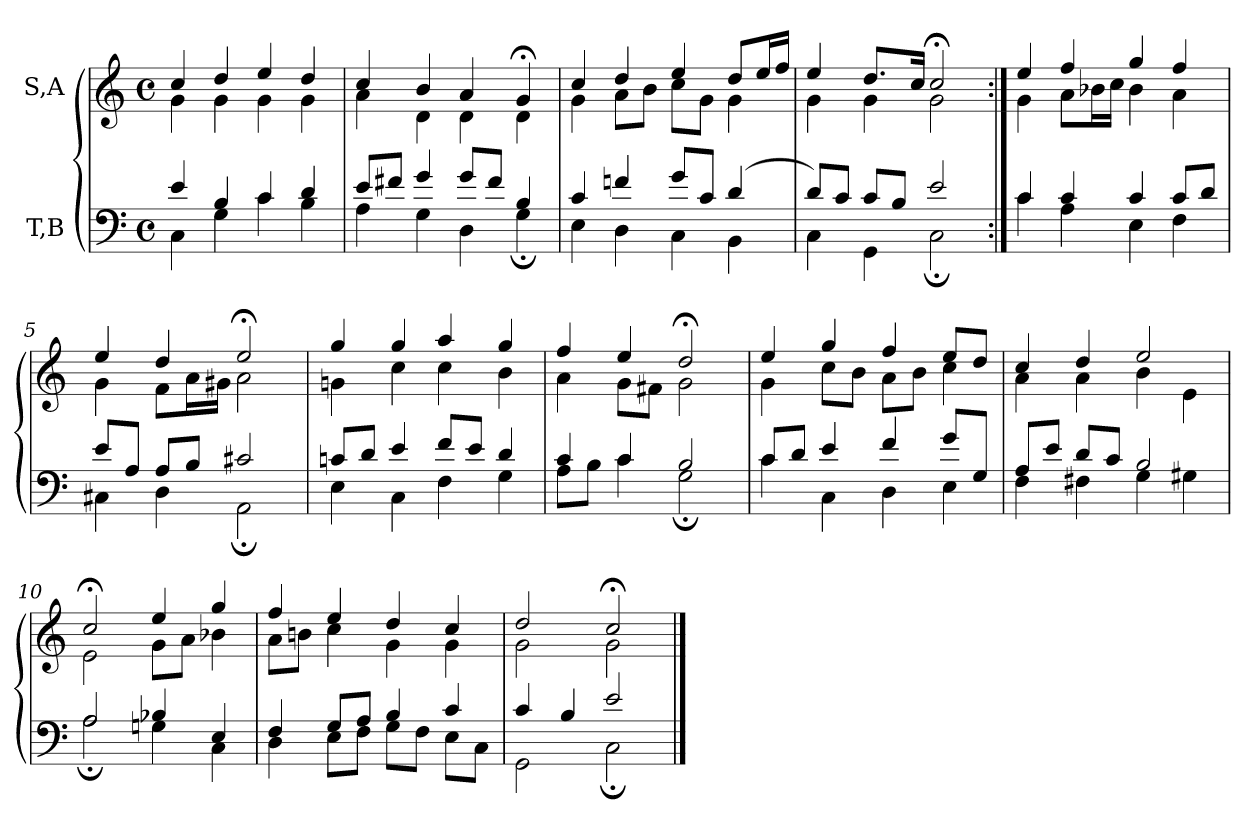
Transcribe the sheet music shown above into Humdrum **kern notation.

**kern	**kern
*part2	*part1
*staff2	*staff1
*I"T,B	*I"S,A
*clefF4	*clefG2
*k[]	*k[]
*M4/4	*M4/4
*met(c)	*met(c)
=	=
*^	*^
4e	4C	4cc	4g
4B	4G	4dd	4g
4c	4c	4ee	4g
4d	4B	4dd	4g
=1	=1	=1	=1
8eL	4A	4cc	4a
8f#XJ	.	.	.
4g	4G	4b	4d
8gL	4D	4a	4d
8f#J	.	.	.
4B	4G;	4g;<	4d
=2	=2	=2	=2
4c	4E	4cc	4g
4fn	4D	4dd	8aL
.	.	.	8bJ
8gL	4C	4ee	8ccL
8cJ	.	.	8gJ
(>4d	4BB	8ddL	4g
.	.	16eeL	.
.	.	16ffJJ	.
=3	=3	=3	=3
8dL)	4C	4ee	4g
8cJ	.	.	.
8cL	4GG	8.ddL	4g
8BJ	.	.	.
.	.	16ccJk	.
2e	2C;	2cc;<	2g
=4:|!	=4:|!	=4:|!	=4:|!
4c	4c	4ee	4g
4c	4A	4ff	8aL
.	.	.	16b-XL
.	.	.	16ccJJ
4c	4E	4gg	4b-
8cL	4F	4ff	4a
8dJ	.	.	.
=5	=5	=5	=5
8eL	4C#X	4ee	4g
8AJ	.	.	.
8AL	4D	4dd	8fL
8BJ	.	.	16aL
.	.	.	16g#XJJ
2c#X	2AA;	2ee;<	2a
=6	=6	=6	=6
8cnL	4E	4gg	4gn
8dJ	.	.	.
4e	4C	4gg	4cc
8fL	4F	4aa	4cc
8eJ	.	.	.
4d	4G	4gg	4b
=7	=7	=7	=7
4c	8AL	4ff	4a
.	8BJ	.	.
4c	4c	4ee	8gL
.	.	.	8f#XJ
2B	2G;	2dd;<	2g
=8	=8	=8	=8
8cL	4c	4ee	4g
8dJ	.	.	.
4e	4C	4gg	8ccL
.	.	.	8bJ
4f	4D	4ff	8aL
.	.	.	8bJ
8gL	4E	8eeL	4cc
8GJ	.	8ddJ	.
=9	=9	=9	=9
8AL	4F	4cc	4a
8eJ	.	.	.
8dL	4F#X	4dd	4a
8cJ	.	.	.
2B	4G	2ee	4b
.	4G#X	.	4e
=10	=10	=10	=10
2A	2A;	2cc;<	2e
4B-X	4Gn	4ee	8gL
.	.	.	8aJ
4E	4C	4gg	4b-X
=11	=11	=11	=11
4F	4D	4ff	8aL
.	.	.	8bnJ
8GL	8EL	4ee	4cc
8AJ	8FJ	.	.
4B	8GL	4dd	4g
.	8FJ	.	.
4c	8EL	4cc	4g
.	8CJ	.	.
=12	=12	=12	=12
4c	2GG	2dd	2g
4B	.	.	.
2e	2C;	2cc;<	2g
*v	*v	*	*
*	*v	*v
==	==
*-	*-
